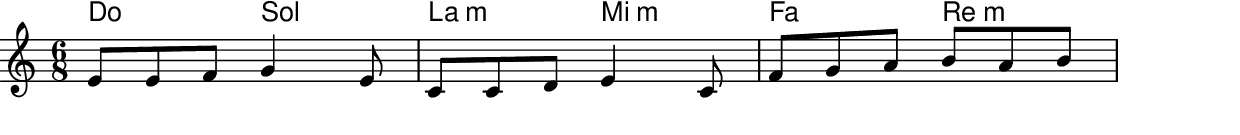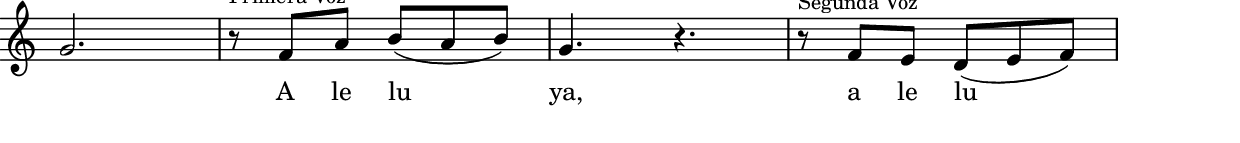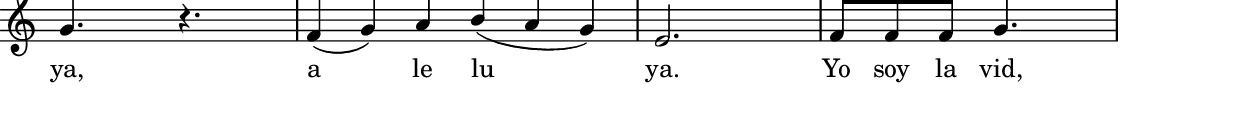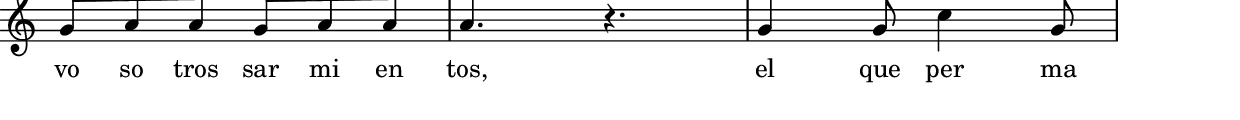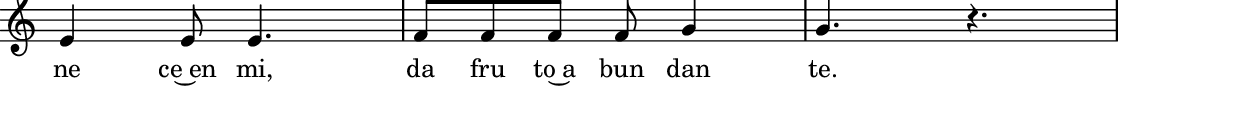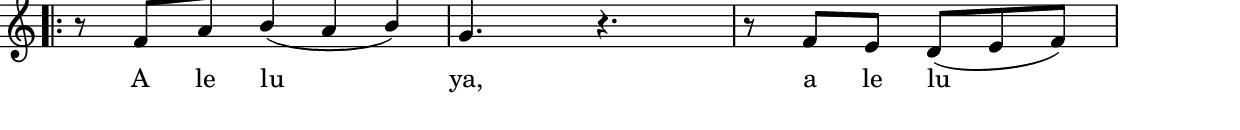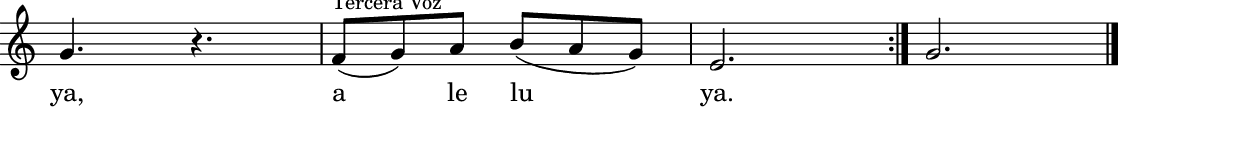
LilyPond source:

%% Generated by lilypond-book
%% Options: [indent=0\mm,line-width=550\pt]
\include "lilypond-book-preamble.ly"


% ****************************************************************
% Start cut-&-pastable-section
% ****************************************************************



\paper {
  indent = 0\mm
  line-width = 550\pt
  % offset the left padding, also add 1mm as lilypond creates cropped
  % images with a little space on the right
  line-width = #(- line-width (* mm  3.000000) (* mm 1))
}

\layout {
  
}





% ****************************************************************
% ly snippet:
% ****************************************************************
\sourcefileline 214
\language "espanol"
        \version "2.18.0"

        \markup { \fill-line { \center-column { \fontsize #5 "Misa Italiana" \fontsize #3 \caps "Aleluya Interleccional" } } }
        \markup { \fill-line { " " \center-column { \fontsize #2 "Pbro. Jesús María Sánchez" \small "Arreglo Samuel Gutiérrez e Isabel Martinez" } } }
        \header {
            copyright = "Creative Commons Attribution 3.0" 
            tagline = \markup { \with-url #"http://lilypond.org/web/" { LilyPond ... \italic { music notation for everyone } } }
            breakbefore = ##t
        }

        instrumento = \relative do' {
            \tempo "Moderatto" 4 = 100
            \time 6/8
            \override DynamicLineSpanner.staff-padding = #15
            \newSpacingSection	
            \override Score.SpacingSpanner.spacing-increment = #5
            mi8 mi8 fa8 sol4 mi8		| %1
            \mark \markup { \small "Instrumento" }
            do8 do8 re8 mi4 do8 		| %2
            fa8 sol8 la8 si8 la8 si8	| %3
            sol2.				| %4
            \mark \markup { \small "Voz" }
            \repeat volta 1 {
                r8^\markup { \small "Primera Voz" } fa8 la8 si8( la8 si8) 	| %5
                sol4. r4.			| %6
                r8^\markup { \small "Segunda Voz" } fa8 mi8 re8( mi8 fa8) 	| %7
                sol4. r4. 	 		| %9
                fa8^\markup { \small "Tercera Voz" }( sol8) la8 si8( la8 sol8) | %10
                mi2.			| %11			
            }
            fa8^\markup { \small "Solo" } fa8 fa8 sol4.		| %12
            sol8 la8 la8 sol8 la8 la8	| %13
            la4. r4.			| %14
            sol4 sol8 do4 sol8		| %15
            mi4 mi8 mi4.			| %16
            fa8 fa8 fa8 fa8 sol4		| %17
            sol4. r4.			| %18
            \repeat volta 2 {
                r8^\markup { \small "Primera Voz" } fa8 la8 si8( la8 si8) 	| %19
                sol4. r4.			| %20
                r8^\markup { \small "Segunda Voz" } fa8 mi8 re8( mi8 fa8) 	| %21
                sol4. r4. 	 		| %22
                fa8^\markup { \small "Tercera Voz" }( sol8) la8 si8( la8 sol8) | %23						
            }
            \alternative {
                { mi2. }			 %24
                { sol2. }			 %25
            }
            \bar "|."
        }

        letra = \lyricmode { 
            _ _ _ _ _ _ _ _ _ _ _ _ _ _ _ _ _
            A le lu ya, a le lu ya, a le lu ya.
            Yo soy la vid, vo so tros sar mi en tos,
            el que per ma ne ce~en mi, da fru to~a bun dan te.
            A le lu ya, a le lu ya, a le lu ya.
        }

        acordes = \new ChordNames {
            \set chordChanges = ##t
            \italianChords
            \chordmode { 
                do4. sol4. la4.:m mi4.:m fa4. re4.:m sol2.
                fa4. re4.:m sol2.
                fa4. sol4.:7 do2.
                fa4. sol4. la2.:m
                fa4. sol4. do4. la4.:m la2.:m 
                sol4. la4.:m mi2.:m fa4. sol4. sol2.   
                fa4. re4.:m sol2.
                fa4. sol4.:7 do2.
                fa4. sol4. la2.:m
            }
        }

        \score {
            <<
                \acordes
                \new Staff { <<
                \set Staff.midiInstrument = #"oboe"
                \new Voice = "voz"
                \instrumento
                >>}
                \new Lyrics \lyricsto "voz" { 
                \letra 
                }
            >>
            \midi {}
            \layout {}
        }

        \paper {
            #( set-default-paper-size "letter" )
        } 



% ****************************************************************
% end ly snippet
% ****************************************************************
